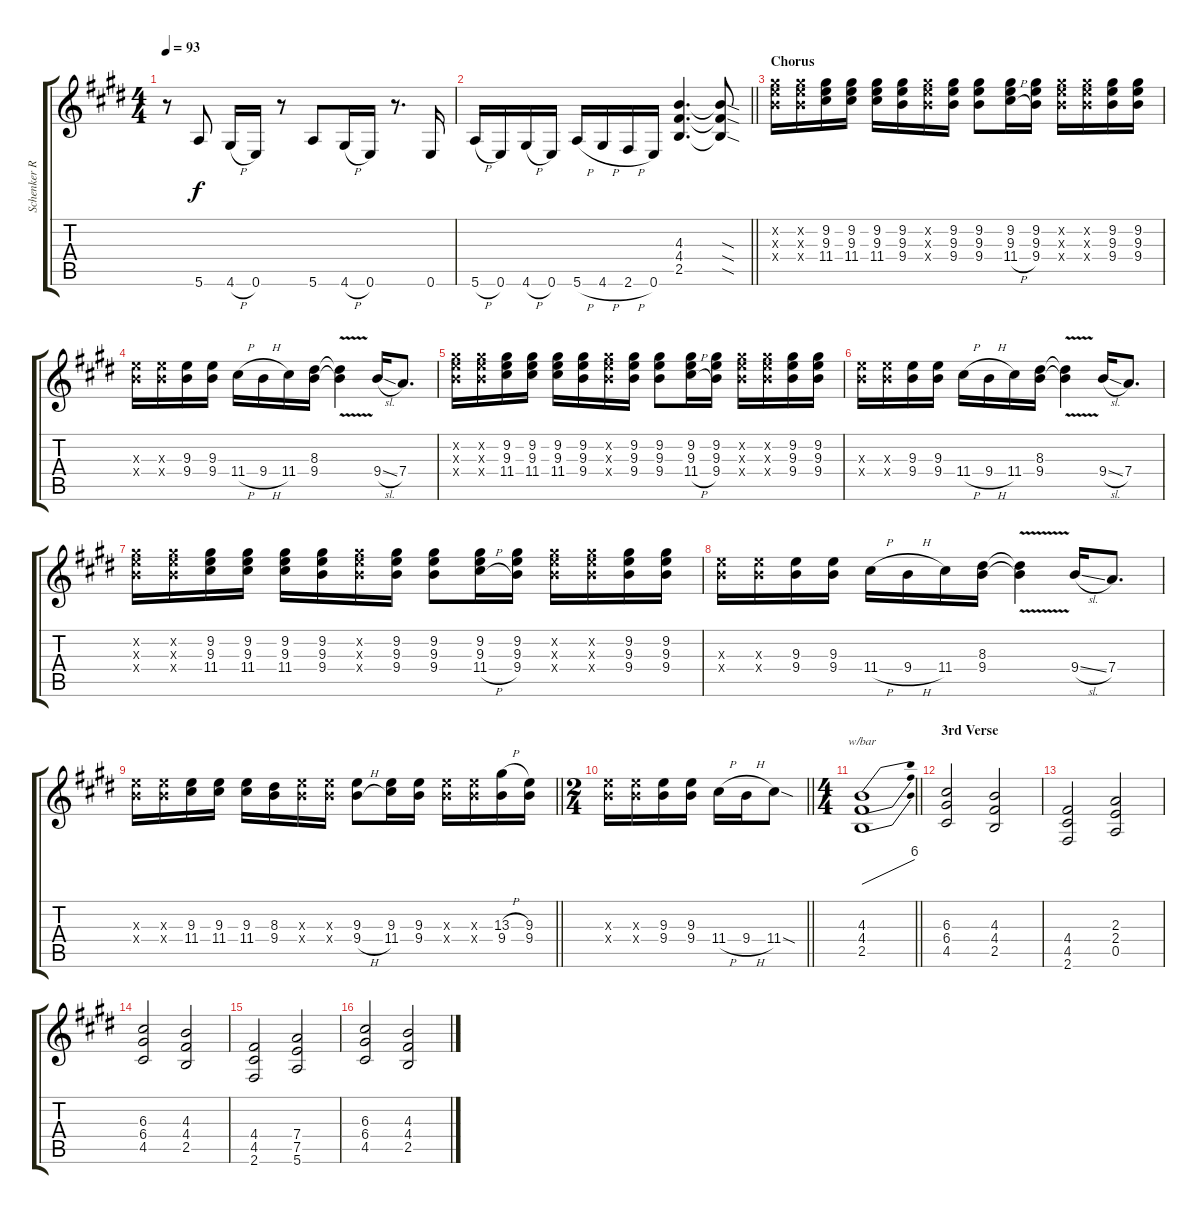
\track ("Schenker RHY" "Schenker R") {instrument distortionguitar}
\staff {score tabs}
\tuning (E4 B3 G3 D3 A2 E2) {hide}
\ts (4 4)
\tempo 93
\clef g2
\ks e
r.8{dy f} 5.6.8 4.6{h}.16 0.6.16 r.8 5.6.8 4.6{h}.16 0.6.16 r.8{d} 0.6.16 |
\barLineRight lightlight
5.6{h}.16 0.6.16 4.6{h}.16 0.6.16 5.6{h}.16 4.6{h}.16 2.6{h}.16 0.6.16 (4.3 4.4 2.5).4{d} (4.3{sod t} 4.4{sod t} 2.5{sod t}).8 |
\section ("" "Chorus")
(9.2{x} 9.3{x} 9.4{x}).16 (9.2{x} 9.3{x} 9.4{x}).16 (9.2 9.3 11.4).16 (9.2 9.3 11.4).16 (9.2 9.3 11.4).16 (9.2 9.3 9.4).16 (9.2{x} 9.3{x} 9.4{x}).16 (9.2 9.3 9.4).16 (9.2 9.3 9.4).8 (9.2 9.3 11.4{h}).16 (9.2 9.3 9.4).16 (9.2{x} 9.3{x} 9.4{x}).16 (9.2{x} 9.3{x} 9.4{x}).16 (9.2 9.3 9.4).16 (9.2 9.3 9.4).16 |
(9.3{x} 9.4{x}).16 (9.3{x} 9.4{x}).16 (9.3 9.4).16 (9.3 9.4).16 11.4{h}.16 9.4{h}.16 11.4.16 (8.3 9.4).16 (8.3{v t} 9.4{v t}).4 9.4{sl}.16 7.4.8{d} |
(9.2{x} 9.3{x} 9.4{x}).16 (9.2{x} 9.3{x} 9.4{x}).16 (9.2 9.3 11.4).16 (9.2 9.3 11.4).16 (9.2 9.3 11.4).16 (9.2 9.3 9.4).16 (9.2{x} 9.3{x} 9.4{x}).16 (9.2 9.3 9.4).16 (9.2 9.3 9.4).8 (9.2 9.3 11.4{h}).16 (9.2 9.3 9.4).16 (9.2{x} 9.3{x} 9.4{x}).16 (9.2{x} 9.3{x} 9.4{x}).16 (9.2 9.3 9.4).16 (9.2 9.3 9.4).16 |
(9.3{x} 9.4{x}).16 (9.3{x} 9.4{x}).16 (9.3 9.4).16 (9.3 9.4).16 11.4{h}.16 9.4{h}.16 11.4.16 (8.3 9.4).16 (8.3{v t} 9.4{v t}).4 9.4{sl}.16 7.4.8{d} |
(9.2{x} 9.3{x} 9.4{x}).16 (9.2{x} 9.3{x} 9.4{x}).16 (9.2 9.3 11.4).16 (9.2 9.3 11.4).16 (9.2 9.3 11.4).16 (9.2 9.3 9.4).16 (9.2{x} 9.3{x} 9.4{x}).16 (9.2 9.3 9.4).16 (9.2 9.3 9.4).8 (9.2 9.3 11.4{h}).16 (9.2 9.3 9.4).16 (9.2{x} 9.3{x} 9.4{x}).16 (9.2{x} 9.3{x} 9.4{x}).16 (9.2 9.3 9.4).16 (9.2 9.3 9.4).16 |
(9.3{x} 9.4{x}).16 (9.3{x} 9.4{x}).16 (9.3 9.4).16 (9.3 9.4).16 11.4{h}.16 9.4{h}.16 11.4.16 (8.3 9.4).16 (8.3{v t} 9.4{v t}).4 9.4{sl}.16 7.4.8{d} |
\barLineRight lightlight
(9.3{x} 9.4{x}).16 (9.3{x} 9.4{x}).16 (9.3 11.4).16 (9.3 11.4).16 (9.3 11.4).16 (8.3 9.4).16 (9.3{x} 9.4{x}).16 (9.3{x} 9.4{x}).16 (9.3 9.4{h}).8 (9.3 11.4).16 (9.3 9.4).16 (9.3{x} 9.4{x}).16 (9.3{x} 9.4{x}).16 (13.3{h} 9.4).16 (9.3 9.4).16 |
\ts (2 4)
\barLineRight lightlight
(9.3{x} 9.4{x}).16 (9.3{x} 9.4{x}).16 (9.3 9.4).16 (9.3 9.4).16 11.4{h}.16 9.4{h}.16 11.4{sod}.8 |
\ts (4 4)
\barLineRight lightlight
(4.3 4.4 2.5).1{tbe (dive default 0 0 60 24)} |
\section ("" "3rd Verse")
(6.3 6.4 4.5).2 (4.3 4.4 2.5).2 |
(4.4 4.5 2.6).2 (2.3 2.4 0.5).2 |
(6.3 6.4 4.5).2 (4.3 4.4 2.5).2 |
(4.4 4.5 2.6).2 (7.4 7.5 5.6).2 |
(6.3 6.4 4.5).2 (4.3 4.4 2.5).2
